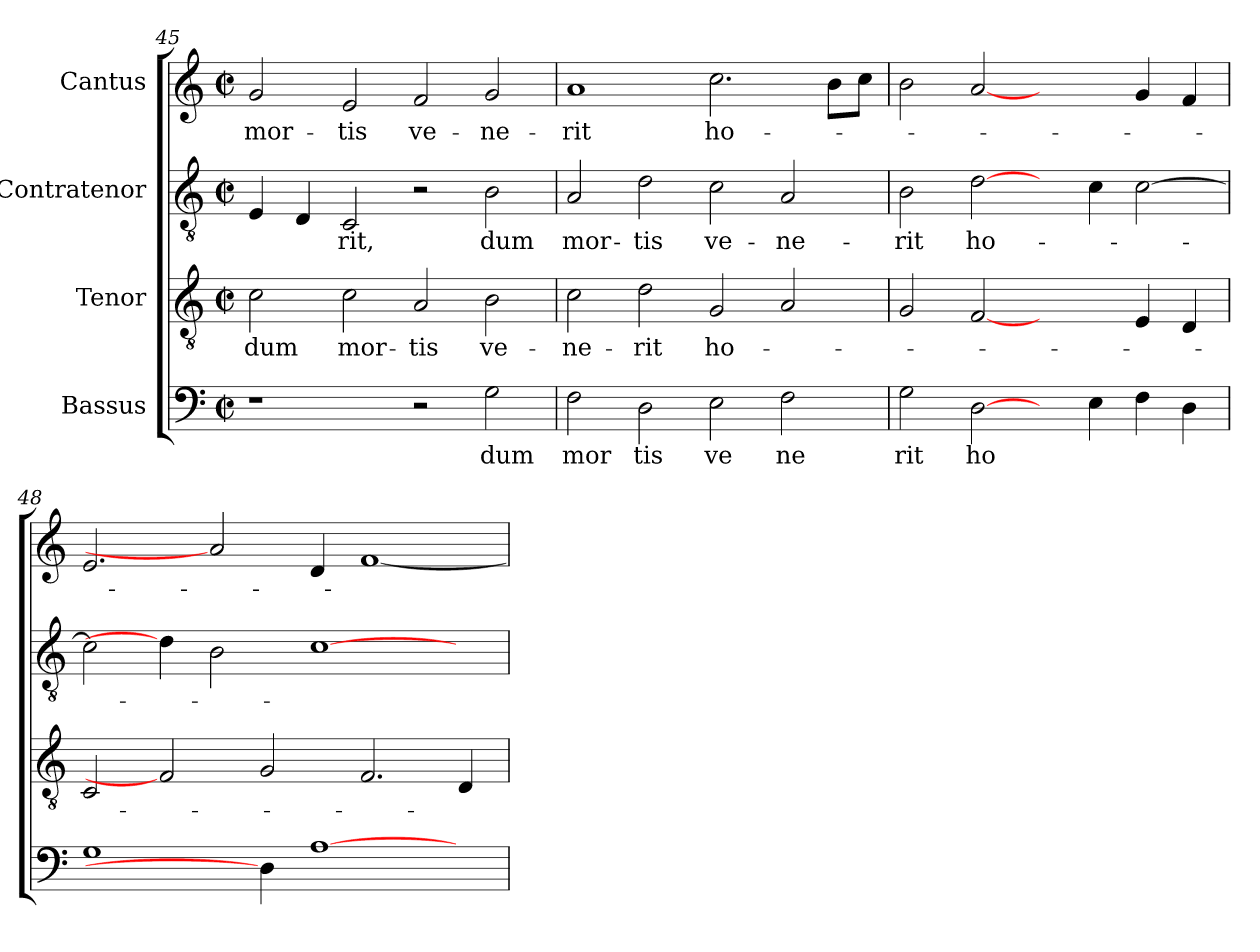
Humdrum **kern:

**kern	**text	**kern	**text	**kern	**text	**kern	**text
*part4	*part4	*part3	*part3	*part2	*part2	*part1	*part1
*staff4	*staff4	*staff3	*staff3	*staff2	*staff2	*staff1	*staff1
*I"Bassus	*	*I"Tenor	*	*I"Contratenor	*	*I"Cantus	*
*clefF4	*	*clefGv2	*	*clefGv2	*	*clefG2	*
*k[]	*	*k[]	*	*	*	*	*
*C:	*	*C:	*	*	*	*	*
*M2/2	*	*M2/2	*	*M2/2	*	*M2/2	*
*met(c|)	*	*met(c|)	*	*met(c|)	*	*met(c|)	*
=45	=45	=45	=45	=45	=45	=45	=45
!	!	!	!LO:LY:b:cj	!	!	!	!LO:LY:b:cj
1r	.	2c\	dum	4E/	.	2g/	mor-
.	.	.	.	4D/	.	.	.
!	!	!	!LO:LY:b:cj	!	!LO:LY:b:cj	!	!LO:LY:b:cj
.	.	2c\	mor-	2C/	-rit,	2e/	-tis
!	!	!	!LO:LY:b:cj	!	!	!	!LO:LY:b:cj
2r	.	2A/	-tis	2r	.	2f/	ve-
!	!LO:LY:b:cj	!	!LO:LY:b:cj	!	!LO:LY:b:cj	!	!LO:LY:b:cj
2G\	dum	2B\	ve-	2B\	dum	2g/	-ne-
=46	=46	=46	=46	=46	=46	=46	=46
!	!LO:LY:b:cj	!	!LO:LY:b:cj	!	!LO:LY:b:cj	!	!LO:LY:b:cj
2F\	mor	2c\	-ne-	2A/	mor-	1a	-rit
!	!LO:LY:b:cj	!	!LO:LY:b:cj	!	!LO:LY:b:cj	!	!
2D\	tis	2d\	-rit	2d\	-tis	.	.
!	!LO:LY:b:cj	!	!LO:LY:b:cj	!	!LO:LY:b:cj	!	!LO:LY:b:cj
2E\	ve	2G/	ho-	2c\	ve-	2.cc\	ho-
!	!LO:LY:b:cj	!	!	!	!LO:LY:b:cj	!	!
2F\	ne	2A/	.	2A/	-ne-	.	.
.	.	.	.	.	.	8b\L	.
.	.	.	.	.	.	8cc\J	.
=47	=47	=47	=47	=47	=47	=47	=47
!	!LO:LY:b:cj	!	!	!	!LO:LY:b:cj	!	!
2G\	rit	2G/	.	2B\	-rit	2b\	.
!	!LO:LY:b:cj	!	!	!	!LO:LY:b:cj	!	!
[2D\	ho	[2F	.	[2d\	ho-	[2a	.
4ryy	.	2ryy	.	4ryy	.	2ryy	.
4E\	.	.	.	4c\	.	.	.
4F\	.	4E/	.	[>2c\	.	4g/	.
4D\	.	4D/	.	.	.	4f/	.
=48	=48	=48	=48	=48	=48	=48	=48
1G	.	2C/	.	2c\]	.	2.e/	.
.	.	2F]	.	4d\]	.	.	.
.	.	.	.	2B\	.	2a]	.
4D\]	.	2G/	.	.	.	.	.
[>1A	.	.	.	[>1c	.	4d/	.
.	.	2.F/	.	.	.	[<1f	.
4ryy	.	4D/	.	4ryy	.	.	.
=	=	=	=	=	=	=	=
*-	*-	*-	*-	*-	*-	*-	*-
